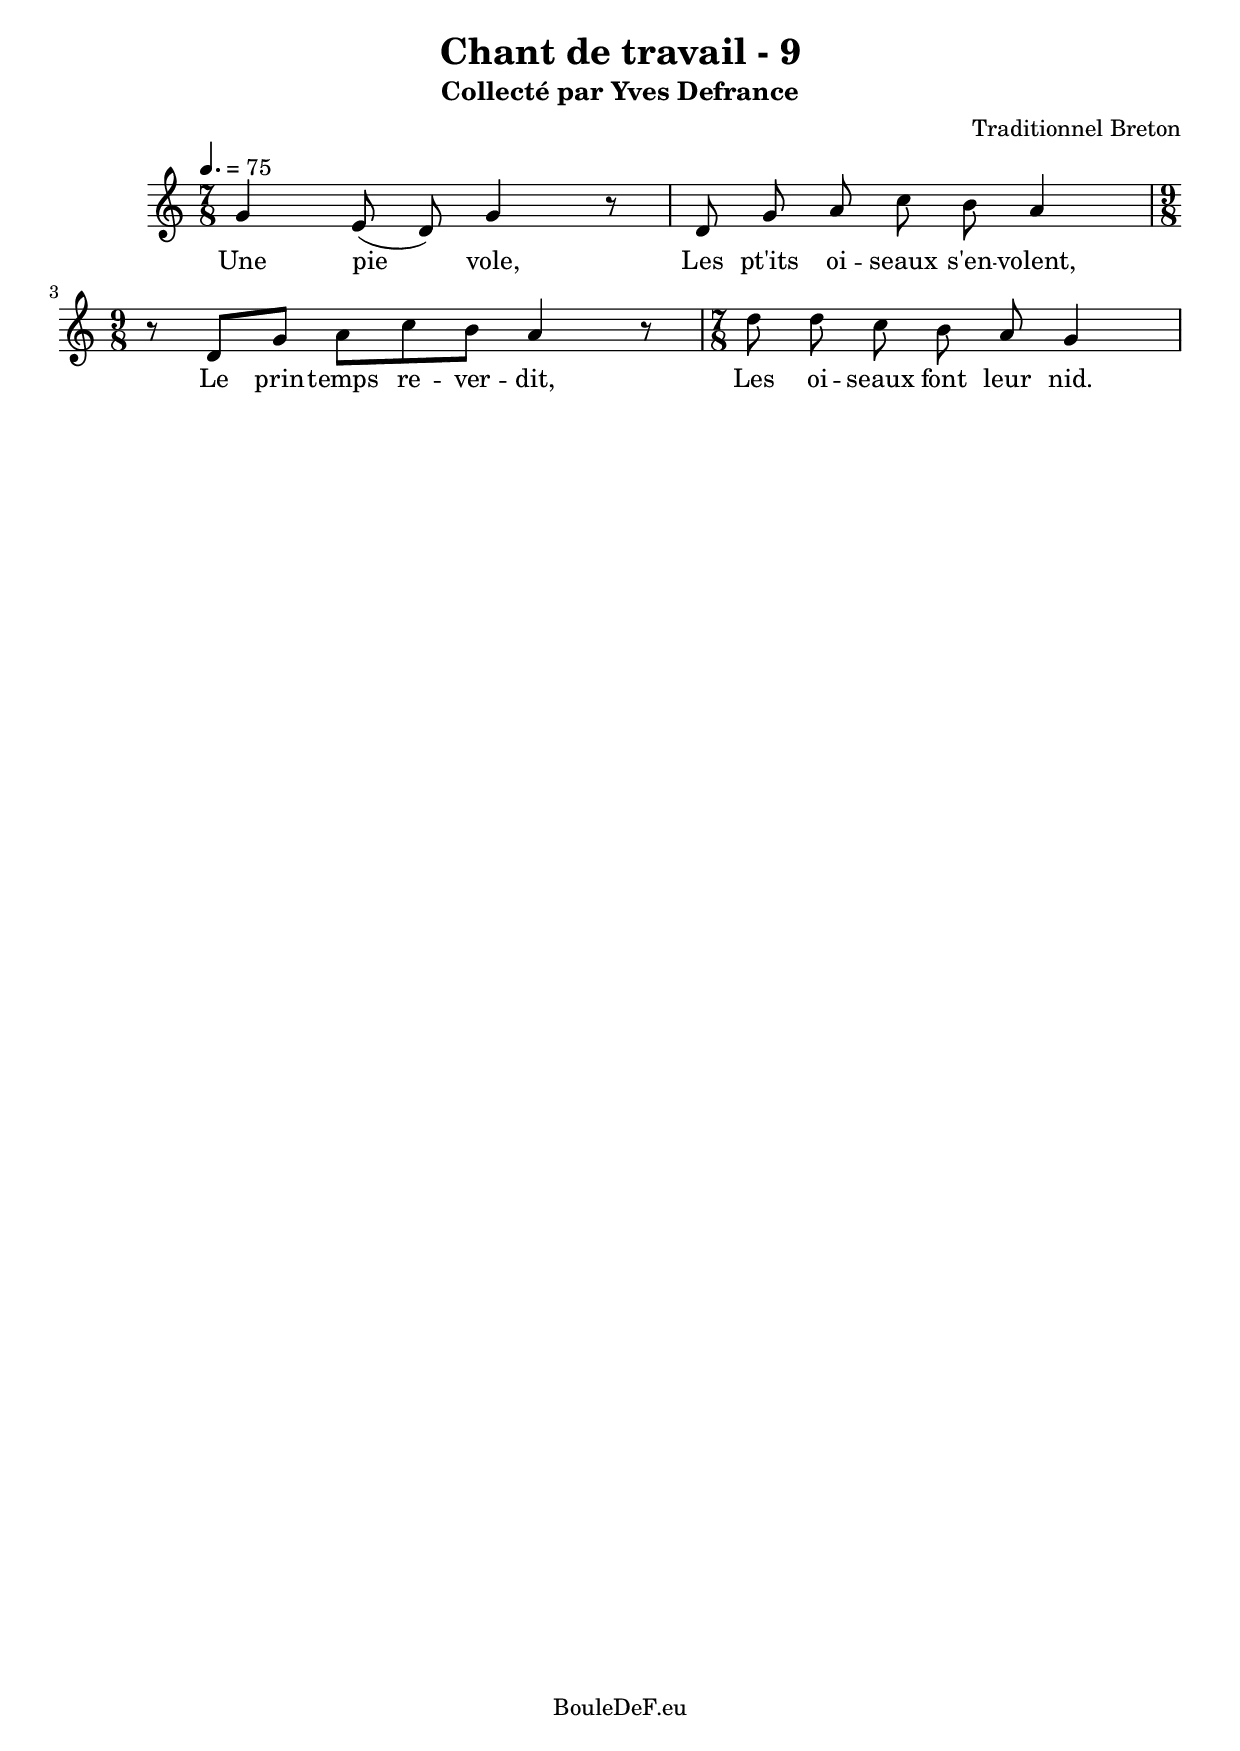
\version "2.16.0"
\include "italiano.ly"

\header {
	title = "Chant de travail - 9"
	subtitle = "Collecté par Yves Defrance"
	composer = "Traditionnel Breton"
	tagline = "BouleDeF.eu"
}

\score {
	\new Staff \relative sib' {
		\clef "treble"
		\tempo 4. = 75

		\time 7/8
		| sol4 mi8( re) sol4 r8
		| re8 sol la do si la4
		\time 9/8
		| r8 re, sol la do si la4 r8
		\time 7/8
		| re re do si la sol4
	}
	\addlyrics {
		| Une pie vole,
		| Les pt'its oi -- seaux s'en -- volent,
		  Le prin -- temps re -- ver -- dit,
		| Les oi -- seaux font leur nid.
	}
	\layout {}
	\midi {}
}

